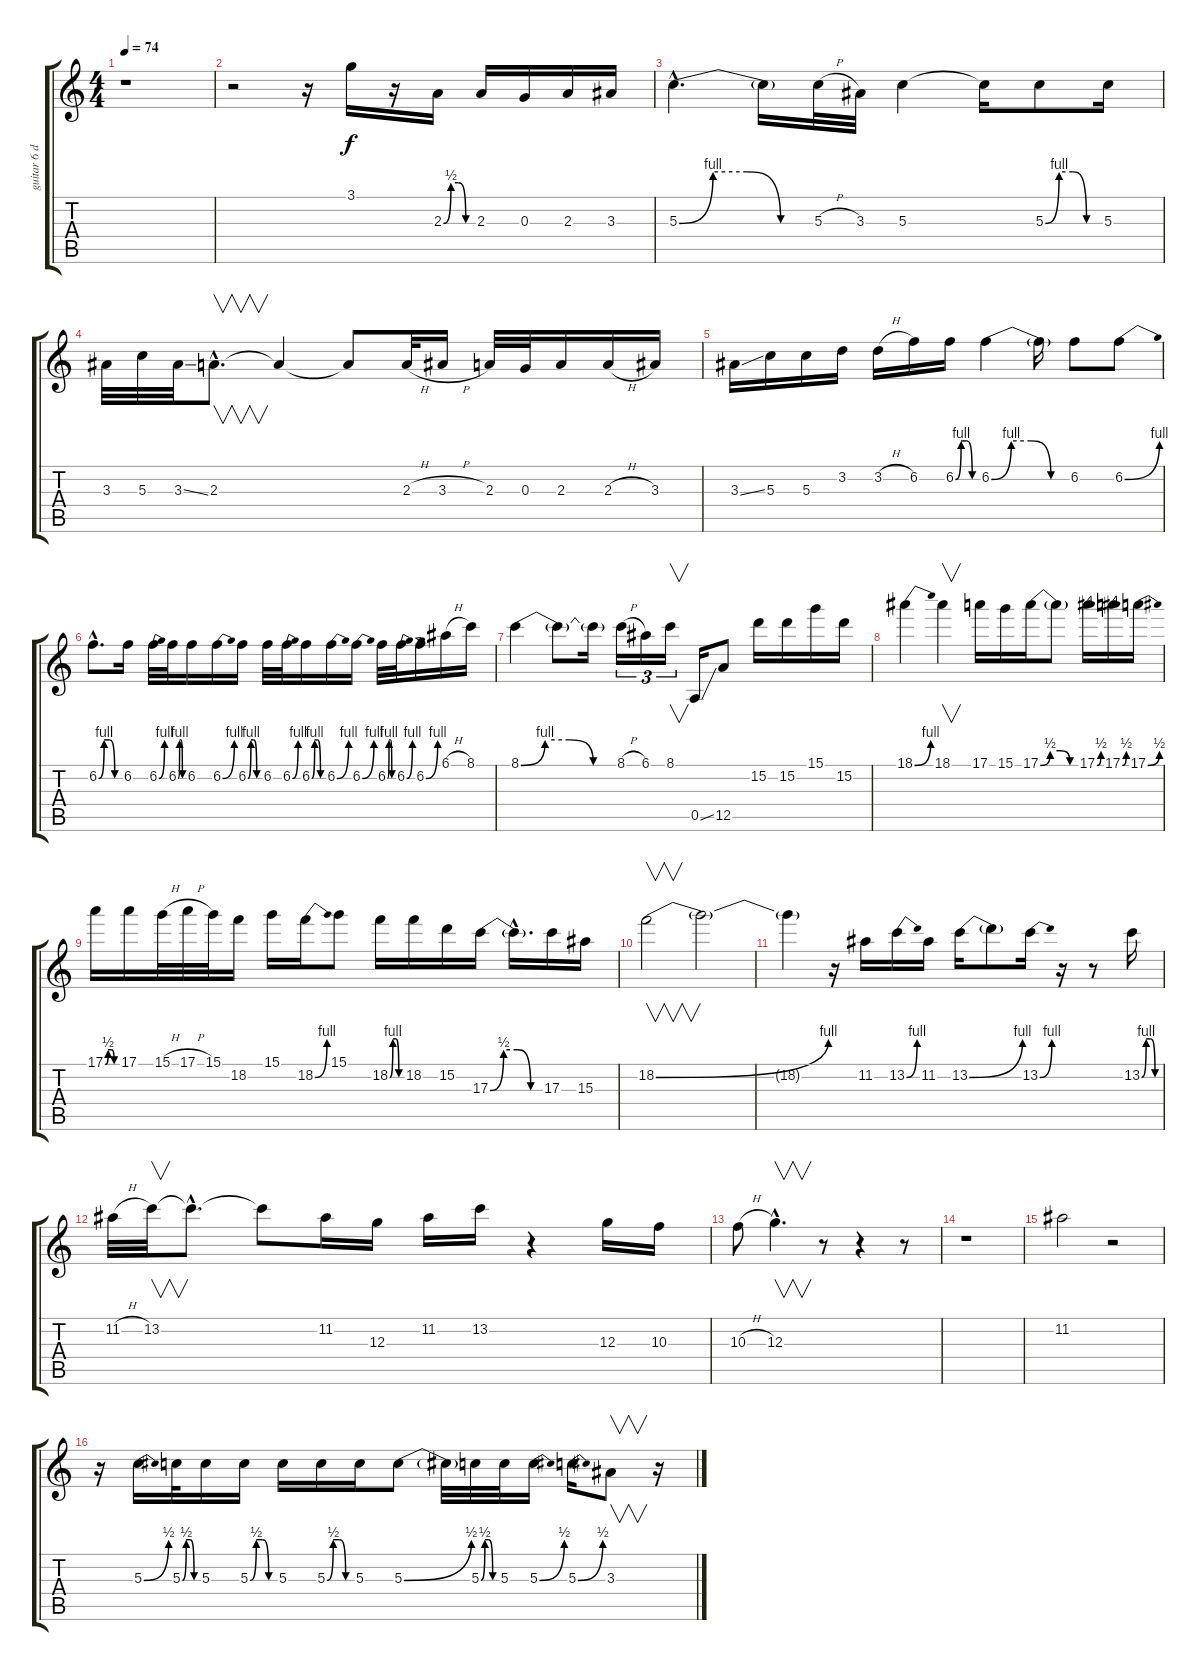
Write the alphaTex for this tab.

\track ("guitar 6 dist (solo)" "guitar 6 d") {instrument distortionguitar}
\staff {score tabs}
\tuning (E4 B3 G3 D3 A2 E2) {hide}
\ts (4 4)
\tempo 74
\clef g2
\ks c
r.1{dy f} |
r.2 r.16 3.1.16 r.16 2.3{be (custom 0 0 15 2 30 2 45 0 60 0)}.16 2.3.16 0.3.16 2.3.16 3.3.16 |
5.3{be (custom 0 0 15 4 30 4 45 0 60 0) hac}.4{d} 5.3{t}.16 5.3{h}.32 3.3.32 5.3.4 5.3{t}.16 5.3{be (custom 0 0 15 4 30 4 45 0 60 0)}.8 5.3.16 |
3.3.32 5.3.32 3.3{ss}.32 2.3{hac}.8{v d} 2.3{t}.4 2.3{t}.8 2.3{h}.32 3.3{h}.16 2.3.32 0.3.32 2.3.16 2.3{h}.16 3.3.16 |
3.3{ss}.16 5.3.16 5.3.16 3.2.16 3.2{h}.16 6.2.16 6.2{be (custom 0 0 15 4 30 4 45 0 60 0)}.16 6.2{be (custom 0 0 15 4 30 4 45 0 60 0)}.4 6.2{t}.16 6.2.8 6.2{be (bend 0 0 60 4)}.8 |
6.2{be (custom 0 0 15 4 30 4 45 0 60 0) hac}.8{d} 6.2.16 6.2{be (bend 0 0 60 4)}.32 6.2{be (custom 0 0 15 4 30 4 45 0 60 0)}.32 6.2.16 6.2{be (bend 0 0 60 4)}.16 6.2{be (custom 0 0 15 4 30 4 45 0 60 0)}.16 6.2.32 6.2{be (bend 0 0 60 4)}.32 6.2{be (custom 0 0 15 4 30 4 45 0 60 0)}.16 6.2{be (bend 0 0 60 4)}.16 6.2{be (bend 0 0 60 4)}.16 6.2{be (custom 0 0 15 4 30 4 45 0 60 0)}.32 6.2{be (bend 0 0 60 4)}.32 6.2{be (bend 0 0 60 4)}.16 6.1{h}.16 8.1.16 |
8.1{be (custom 0 0 15 4 30 4 45 0 60 0)}.4 8.1{t}.8 8.1{t}.16 8.1{h}.16{tu (3 2)} 6.1.16{tu (3 2)} 8.1.16{v tu (3 2)} 0.5{ss}.16 12.5.8 15.2.16 15.2.16 15.1.16 15.2.16 |
18.1{be (bend 0 0 60 4)}.4 18.1.4{v} 17.1.16 15.1.16 17.1{be (custom 0 0 15 2 30 2 45 0 60 0)}.16 17.1{t}.8 17.1{be (bend 0 0 60 2)}.16 17.1{be (bend 0 0 60 2)}.16 17.1{be (bend 0 0 60 2)}.16 |
17.1{be (custom 0 0 15 2 30 2 45 0 60 0)}.16 17.1.16 15.1{h}.32 17.1{h}.32 15.1.32 18.2.16 15.1.16 18.2{be (bend 0 0 60 4)}.16 15.1.8 18.2{be (custom 0 0 15 4 30 4 45 0 60 0)}.16 18.2.16 15.2.16 17.3{be (custom 0 0 15 2 30 2 45 0 60 0)}.16 17.3{hac t}.16{d} 17.3.16 15.3.16 |
18.2{be (bend 0 0 60 4)}.2{v} 18.2{t}.2 |
18.2{t}.4 r.16 11.2.16 13.2{be (bend 0 0 60 4)}.16 11.2.16 13.2{be (bend 0 0 60 4)}.16 13.2{t}.8 13.2{be (bend 0 0 60 4)}.16 r.16 r.8 13.2{be (custom 0 0 15 4 30 4 45 0 60 0)}.16 |
11.2{h}.32 13.2.32{v} 13.2{hac t}.8{d} 13.2{t}.8 11.2.16 12.3.16 11.2.16 13.2.16 r.4 12.3.16 10.3.16 |
10.3{h}.8 12.3{hac}.4{v d} r.8 r.4 r.8 |
r.1 |
11.2.2 r.2 |
r.16 5.3{be (bend 0 0 60 2)}.16 5.3{be (custom 0 0 15 2 30 2 45 0 60 0)}.32 5.3.16 5.3{be (custom 0 0 15 2 30 2 45 0 60 0)}.16 5.3.16 5.3{be (custom 0 0 15 2 30 2 45 0 60 0)}.16 5.3.16 5.3{be (bend 0 0 60 2)}.8 5.3{t}.32 5.3{be (custom 0 0 15 2 30 2 45 0 60 0)}.32 5.3.32 5.3{be (bend 0 0 60 2)}.16 5.3{be (bend 0 0 60 2)}.16 3.3.8{v} r.16
